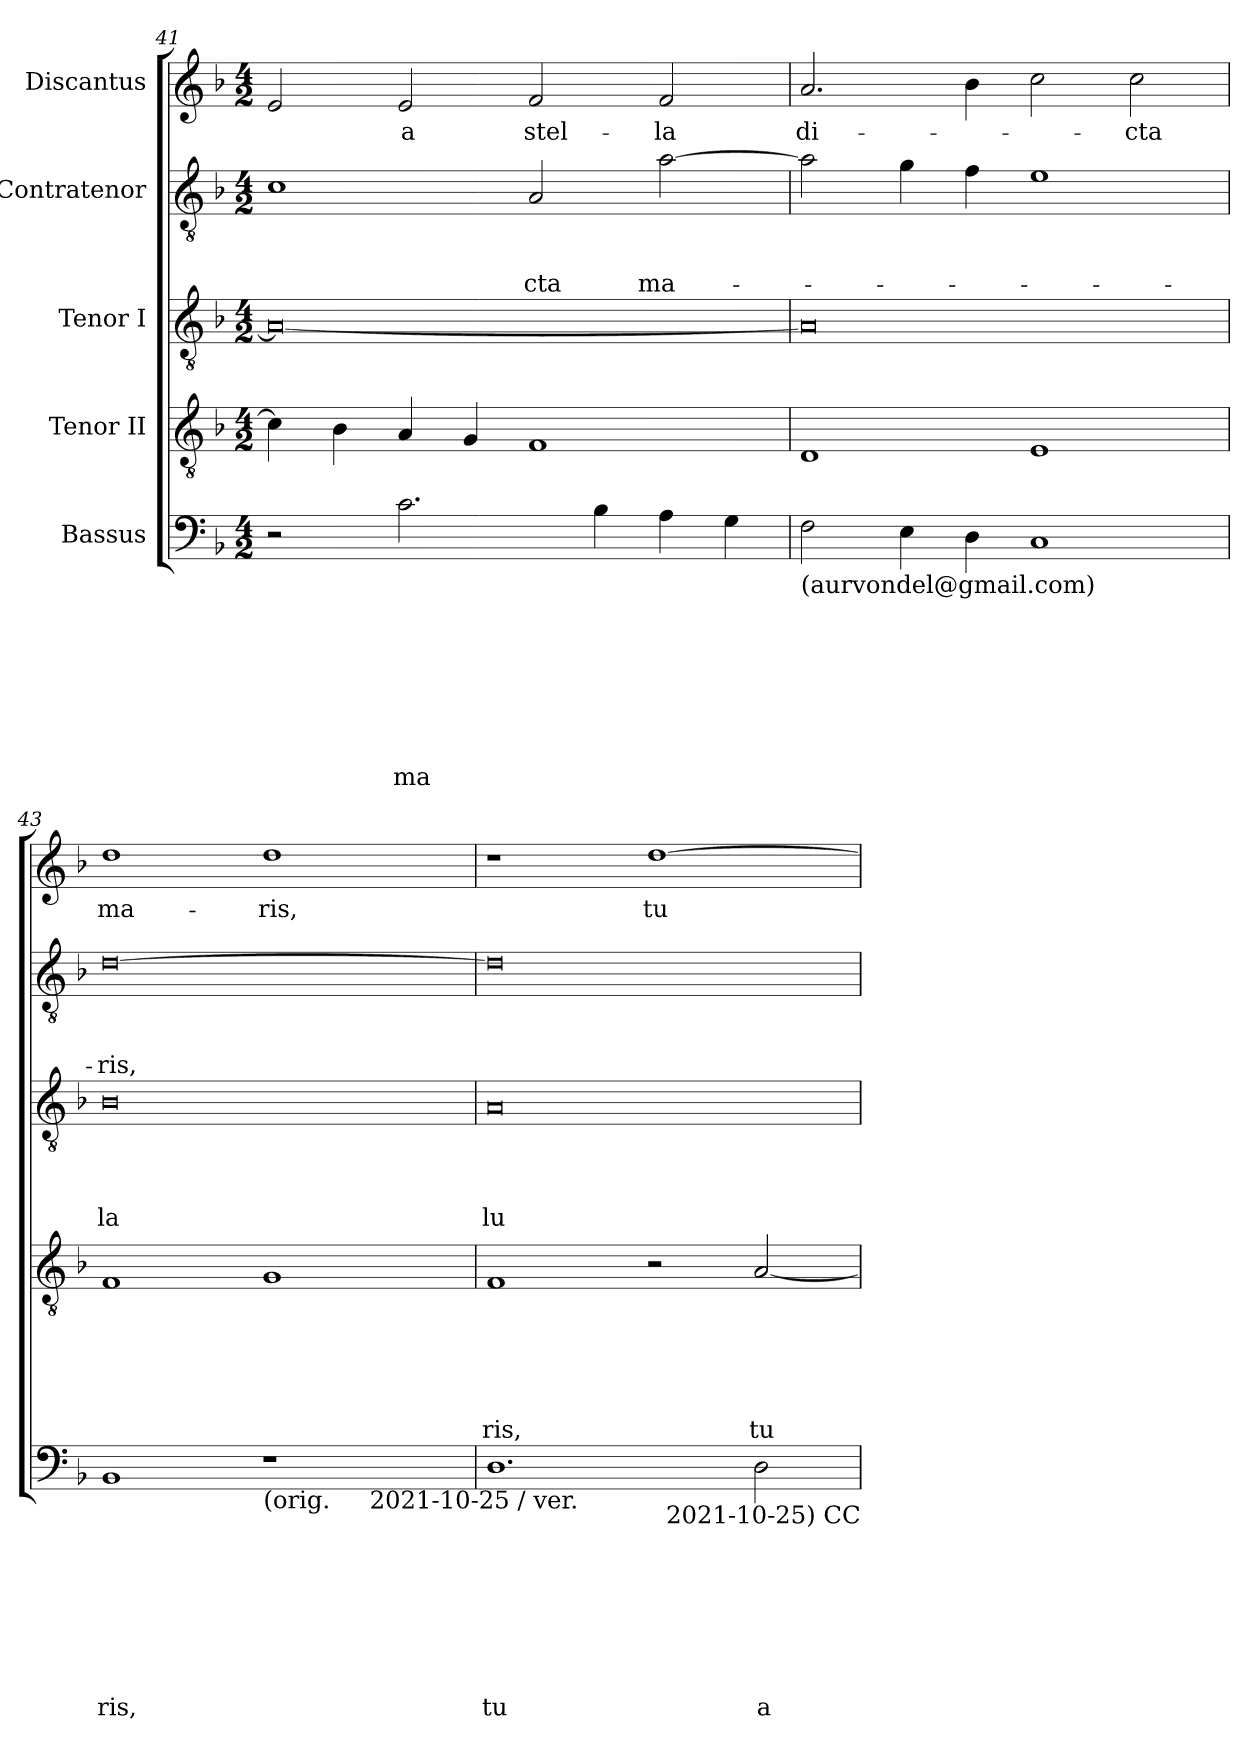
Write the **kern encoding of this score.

**kern	**text	**text	**text	**text	**text	**text	**text	**text	**kern	**text	**text	**text	**text	**text	**text	**kern	**text	**text	**text	**text	**kern	**text	**text	**text	**kern	**text
*part5	*part5	*part5	*part5	*part5	*part5	*part5	*part5	*part5	*part4	*part4	*part4	*part4	*part4	*part4	*part4	*part3	*part3	*part3	*part3	*part3	*part2	*part2	*part2	*part2	*part1	*part1
*staff5	*staff5	*staff5	*staff5	*staff5	*staff5	*staff5	*staff5	*staff5	*staff4	*staff4	*staff4	*staff4	*staff4	*staff4	*staff4	*staff3	*staff3	*staff3	*staff3	*staff3	*staff2	*staff2	*staff2	*staff2	*staff1	*staff1
*I"Bassus	*	*	*	*	*	*	*	*	*I"Tenor II	*	*	*	*	*	*	*I"Tenor I	*	*	*	*	*I"Contratenor	*	*	*	*I"Discantus	*
*clefF4	*	*	*	*	*	*	*	*	*clefGv2	*	*	*	*	*	*	*clefGv2	*	*	*	*	*clefGv2	*	*	*	*clefG2	*
*k[b-]	*	*	*	*	*	*	*	*	*k[b-]	*	*	*	*	*	*	*k[b-]	*	*	*	*	*k[b-]	*	*	*	*k[b-]	*
*F:	*	*	*	*	*	*	*	*	*F:	*	*	*	*	*	*	*F:	*	*	*	*	*F:	*	*	*	*F:	*
*M4/2	*	*	*	*	*	*	*	*	*M4/2	*	*	*	*	*	*	*M4/2	*	*	*	*	*M4/2	*	*	*	*M4/2	*
=41	=41	=41	=41	=41	=41	=41	=41	=41	=41	=41	=41	=41	=41	=41	=41	=41	=41	=41	=41	=41	=41	=41	=41	=41	=41	=41
2r	.	.	.	.	.	.	.	.	4c\]	.	.	.	.	.	.	0A_	.	.	.	.	1c	.	.	.	2e/	.
.	.	.	.	.	.	.	.	.	4B-\	.	.	.	.	.	.	.	.	.	.	.	.	.	.	.	.	.
!	!	!	!	!	!	!	!	!LO:LY:b	!	!	!	!	!	!	!	!	!	!	!	!	!	!	!	!	!	!LO:LY:b
2.c\	.	.	.	.	.	.	.	ma	4A/	.	.	.	.	.	.	.	.	.	.	.	.	.	.	.	2e/	-a
.	.	.	.	.	.	.	.	.	4G/	.	.	.	.	.	.	.	.	.	.	.	.	.	.	.	.	.
!	!	!	!	!	!	!	!	!	!	!	!	!	!	!	!	!	!	!	!	!	!	!	!	!LO:LY:b	!	!LO:LY:b
.	.	.	.	.	.	.	.	.	1F	.	.	.	.	.	.	.	.	.	.	.	2A/	.	.	-cta	2f/	stel-
4B-\	.	.	.	.	.	.	.	.	.	.	.	.	.	.	.	.	.	.	.	.	.	.	.	.	.	.
!	!	!	!	!	!	!	!	!	!	!	!	!	!	!	!	!	!	!	!	!	!	!	!	!LO:LY:b	!	!LO:LY:b
4A\	.	.	.	.	.	.	.	.	.	.	.	.	.	.	.	.	.	.	.	.	[>2a\	.	.	ma-	2f/	-la
4G\	.	.	.	.	.	.	.	.	.	.	.	.	.	.	.	.	.	.	.	.	.	.	.	.	.	.
=42	=42	=42	=42	=42	=42	=42	=42	=42	=42	=42	=42	=42	=42	=42	=42	=42	=42	=42	=42	=42	=42	=42	=42	=42	=42	=42
!LO:TX:b:t=(aurvondel@gmail.com)	!	!	!	!	!	!	!	!	!	!	!	!	!	!	!	!	!	!	!	!	!	!	!	!	!	!
!	!	!	!	!	!	!	!	!	!	!	!	!	!	!	!	!	!	!	!	!	!	!	!	!	!	!LO:LY:b
2F\	.	.	.	.	.	.	.	.	1D	.	.	.	.	.	.	0A]	.	.	.	.	2a\]	.	.	.	2.a/	di-
4E\	.	.	.	.	.	.	.	.	.	.	.	.	.	.	.	.	.	.	.	.	4g\	.	.	.	.	.
4D\	.	.	.	.	.	.	.	.	.	.	.	.	.	.	.	.	.	.	.	.	4f\	.	.	.	4b-\	.
1C	.	.	.	.	.	.	.	.	1E	.	.	.	.	.	.	.	.	.	.	.	1e	.	.	.	2cc\	.
!	!	!	!	!	!	!	!	!	!	!	!	!	!	!	!	!	!	!	!	!	!	!	!	!	!	!LO:LY:b
.	.	.	.	.	.	.	.	.	.	.	.	.	.	.	.	.	.	.	.	.	.	.	.	.	2cc\	-cta
=43	=43	=43	=43	=43	=43	=43	=43	=43	=43	=43	=43	=43	=43	=43	=43	=43	=43	=43	=43	=43	=43	=43	=43	=43	=43	=43
!	!	!	!	!	!	!	!	!LO:LY:b	!	!	!	!	!	!	!	!	!	!	!	!LO:LY:b	!	!	!	!LO:LY:b	!	!LO:LY:b
*^	*	*	*	*	*	*	*	*	*	*	*	*	*	*	*	*	*	*	*	*	*	*	*	*	*	*
1BB-	1.ryy	.	.	.	.	.	.	.	ris,	1F	.	.	.	.	.	.	0B-	.	.	.	-la	[>0d	.	.	-ris,	1dd	ma-
!LO:TX:b:t=(orig.	!	!	!	!	!	!	!	!	!	!	!	!	!	!	!	!	!	!	!	!	!	!	!	!	!	!	!
!	!	!	!	!	!	!	!	!	!	!	!	!	!	!	!	!	!	!	!	!	!	!	!	!	!	!	!LO:LY:b
1r	.	.	.	.	.	.	.	.	.	1G	.	.	.	.	.	.	.	.	.	.	.	.	.	.	.	1dd	-ris,
!	!LO:TX:b:t=2021-10-25 / ver.	!	!	!	!	!	!	!	!	!	!	!	!	!	!	!	!	!	!	!	!	!	!	!	!	!	!
.	2ryy	.	.	.	.	.	.	.	.	.	.	.	.	.	.	.	.	.	.	.	.	.	.	.	.	.	.
=44	=44	=44	=44	=44	=44	=44	=44	=44	=44	=44	=44	=44	=44	=44	=44	=44	=44	=44	=44	=44	=44	=44	=44	=44	=44	=44	=44
!	!	!	!	!	!	!	!	!	!LO:LY:b	!	!	!	!	!	!	!LO:LY:b	!	!	!	!	!LO:LY:b	!	!	!	!	!	!
*v	*v	*	*	*	*	*	*	*	*	*	*	*	*	*	*	*	*	*	*	*	*	*	*	*	*	*	*
1.D	.	.	.	.	.	.	.	tu	1F	.	.	.	.	.	ris,	0A	.	.	.	lu	0d]	.	.	.	1r	.
!	!	!	!	!	!	!	!	!	!	!	!	!	!	!	!	!	!	!	!	!	!	!	!	!	!	!LO:LY:b
.	.	.	.	.	.	.	.	.	2r	.	.	.	.	.	.	.	.	.	.	.	.	.	.	.	[>1dd	tu
!	!	!	!	!	!	!	!	!LO:LY:b	!	!	!	!	!	!	!LO:LY:b	!	!	!	!	!	!	!	!	!	!	!
2D\	.	.	.	.	.	.	.	a	[<2A/	.	.	.	.	.	tu	.	.	.	.	.	.	.	.	.	.	.
!LO:TX:b:t=2021-10-25) CC	!	!	!	!	!	!	!	!	!	!	!	!	!	!	!	!	!	!	!	!	!	!	!	!	!	!
=	=	=	=	=	=	=	=	=	=	=	=	=	=	=	=	=	=	=	=	=	=	=	=	=	=	=
*-	*-	*-	*-	*-	*-	*-	*-	*-	*-	*-	*-	*-	*-	*-	*-	*-	*-	*-	*-	*-	*-	*-	*-	*-	*-	*-
